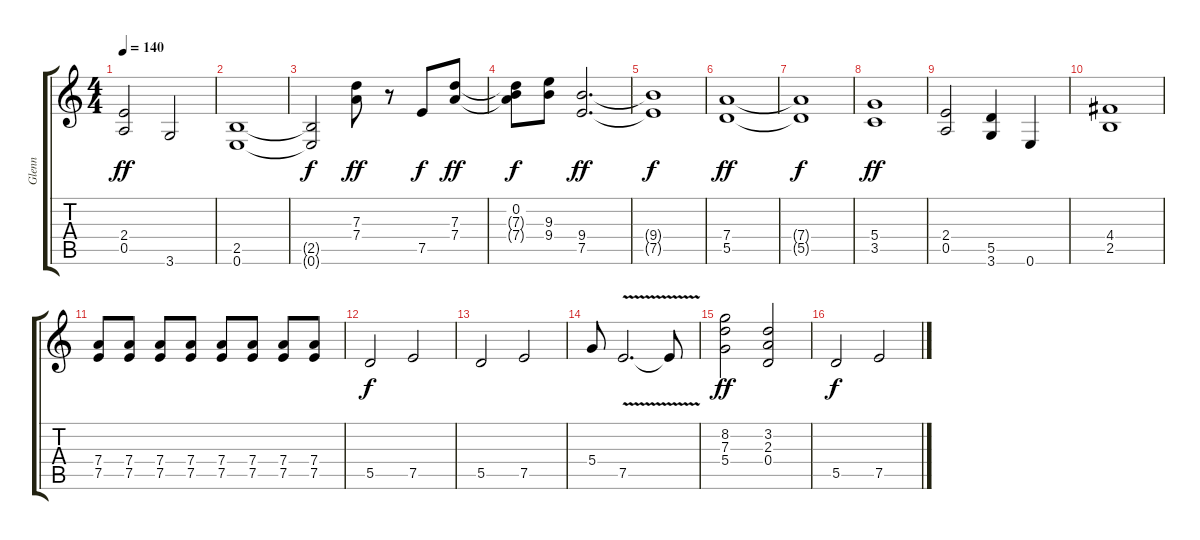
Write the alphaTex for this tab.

\track ("Glenn" "Glenn") {instrument distortionguitar}
\staff {score tabs}
\tuning (E4 B3 G3 D3 A2 E2) {hide}
\ts (4 4)
\tempo 140
\clef g2
\ks c
(2.4 0.5).2{dy ff} 3.6.2 |
(2.5 0.6).1 |
(2.5{t} 0.6{t}).2{dy f} (7.3 7.4).8{dy ff} r.8 7.5.8{dy f} (7.3 7.4).8{dy ff} |
(0.2 7.3{t} 7.4{t}).8{dy f} (9.3 9.4).8 (9.4 7.5).2{d dy ff} |
(9.4{t} 7.5{t}).1{dy f} |
(7.4 5.5).1{dy ff} |
(7.4{t} 5.5{t}).1{dy f} |
(5.4 3.5).1{dy ff} |
(2.4 0.5).2 (5.5 3.6).4 0.6.4 |
(4.4 2.5).1 |
(7.4 7.5).8 (7.4 7.5).8 (7.4 7.5).8 (7.4 7.5).8 (7.4 7.5).8 (7.4 7.5).8 (7.4 7.5).8 (7.4 7.5).8 |
5.5.2{dy f} 7.5.2 |
5.5.2 7.5.2 |
5.4.8 7.5{v}.2{d} 7.5{t}.8 |
(8.2 7.3 5.4).2{dy ff} (3.2 2.3 0.4).2 |
5.5.2{dy f} 7.5.2
